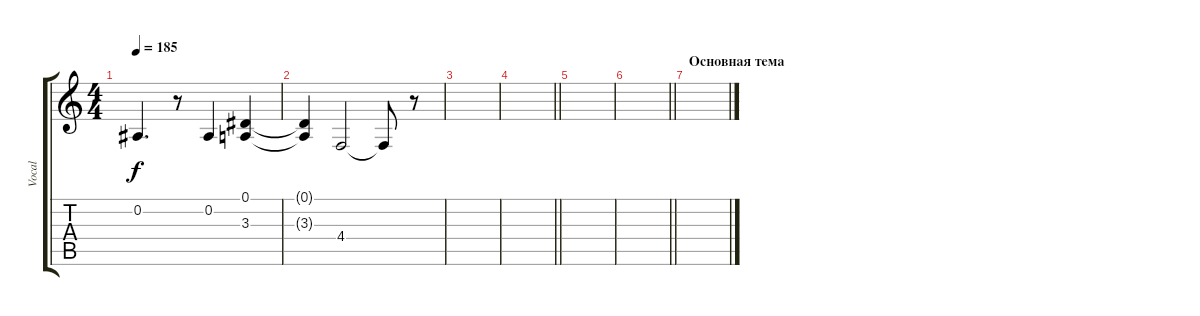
\track ("Vocal" "Vocal") {instrument lead8bassandlead}
\staff {score tabs}
\tuning (Eb4 Bb3 Gb3 Db3 Ab2 Eb2) {hide}
\ts (4 4)
\tempo 185
\clef g2
\ks c
0.2{t}.4{d dy f} r.8 0.2.4 (0.1 3.3).4 |
(0.1{t} 3.3{t}).4 4.4.2 4.4{t}.8 r.8 |
|
\barLineRight lightlight
|
|
\barLineRight lightlight
|
\section ("" "Основная тема")
